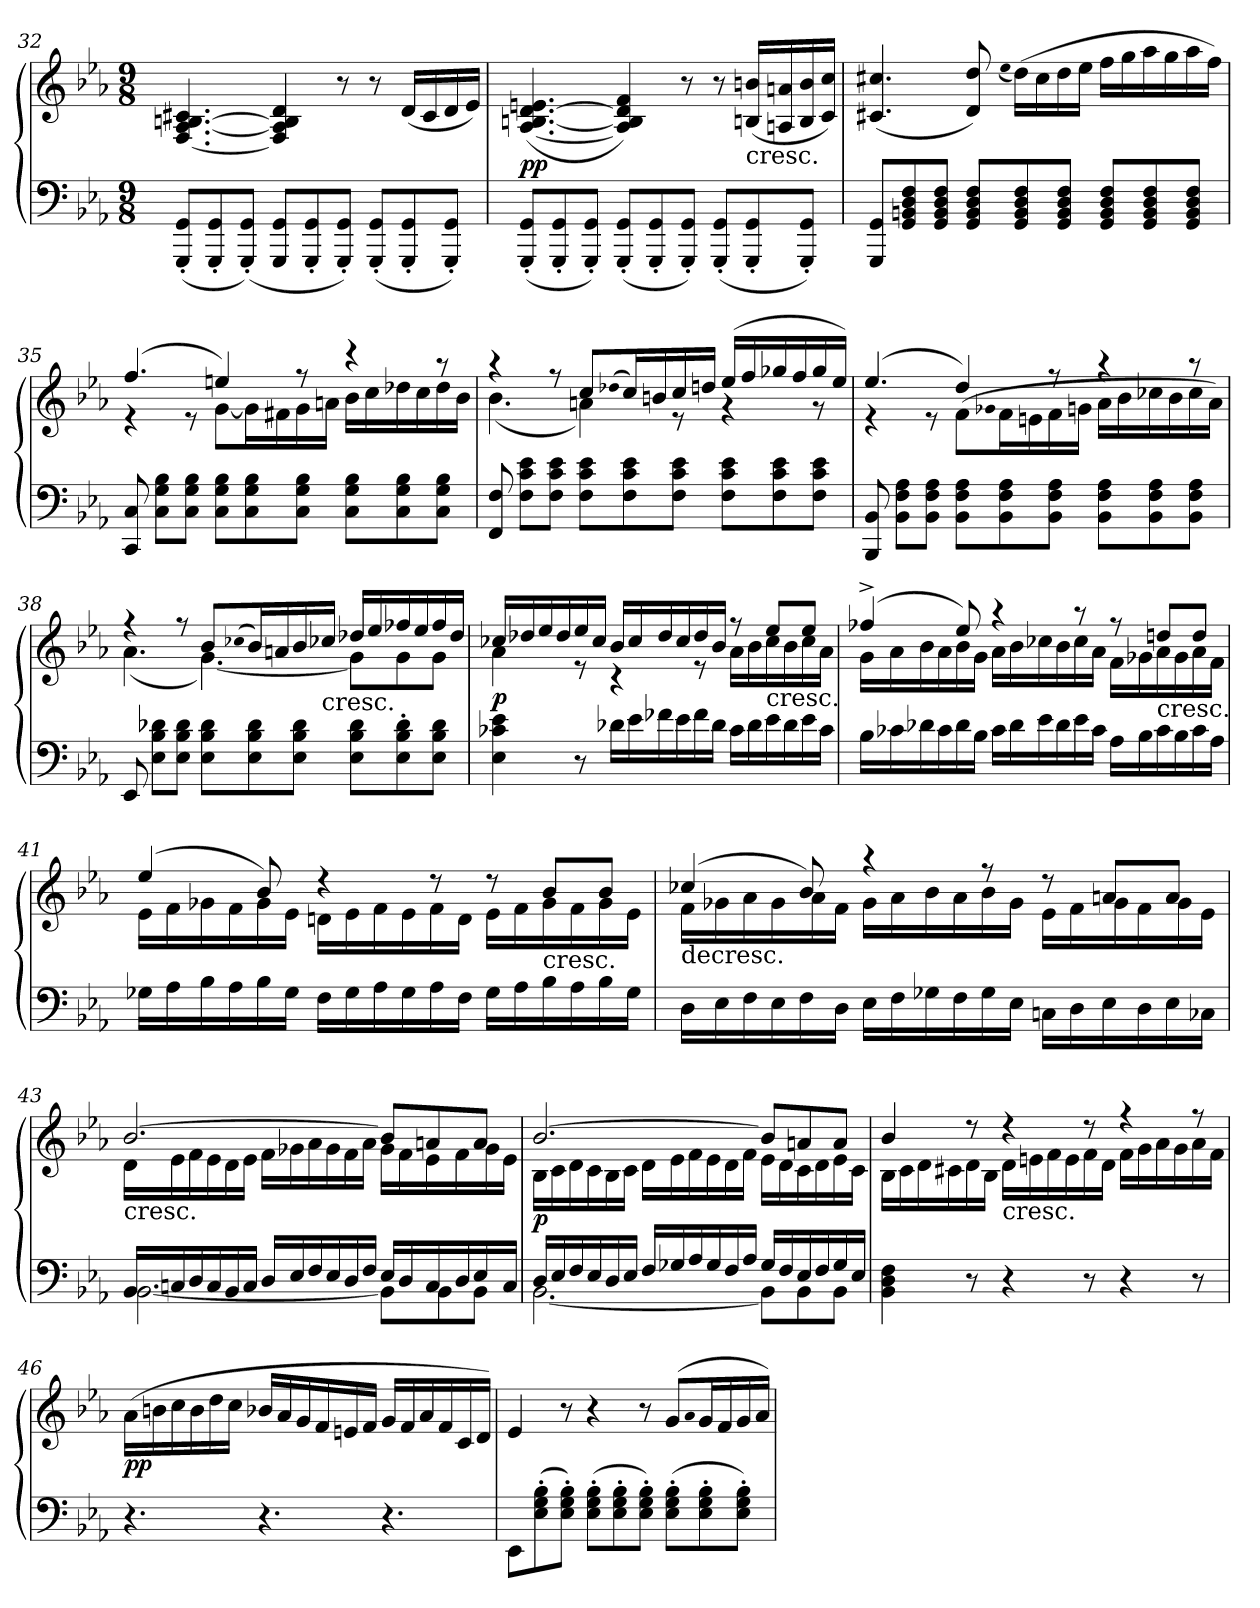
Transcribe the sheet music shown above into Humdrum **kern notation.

**kern	**kern	**dynam
*part1	*part1	*part1
*staff2	*staff1	*staff1/2
*clefF4	*clefG2	*
*k[b-e-a-]	*k[b-e-a-]	*
*E-:	*E-:	*
*M9/8	*M9/8	*
=32	=32	=32
(8GGG'/ 8GG'/L	[4.F/ [4.A-/ [4.Bn/ 4.c#X/	.
8GGG'/ 8GG'/	.	.
(8GGG'/ 8GG'/J)	.	.
8GGG/ 8GG/L	4F]/ 4A-]/ 4B]/ 4d/	.
8GGG'/ 8GG'/	.	.
8GGG'/ 8GG'/J)	8r	.
(8GGG'/ 8GG'/L	8r	.
8GGG'/ 8GG'/	(16d/LL	.
.	16c#/	.
8GGG'/ 8GG'/J)	16d/	.
.	16e-/JJ)	.
=33	=33	=33
(8GGG'/ 8GG'/L	([4.A-/ [4.Bn/ [4.d/ 4.en/	pp
8GGG'/ 8GG'/	.	.
8GGG'/ 8GG'/J)	.	.
(8GGG'/ 8GG'/L	4A-]/ 4B]/ 4d]/ 4f/)	.
8GGG'/ 8GG'/	.	.
8GGG'/ 8GG'/J)	8r	.
(8GGG'/ 8GG'/L	8r	.
!	!LO:TX:c:t=cresc.	!
8GGG'/ 8GG'/	(16Bn/ 16bn/LL	.
.	16An/ 16an/	.
8GGG'/ 8GG'/J)	16B/ 16b/	.
.	16c/ 16cc/JJ)	.
=34	=34	=34
8GGG/ 8GG/L	(4.c#X/ 4.cc#X/	.
8GG/ 8BBn/ 8D/ 8F/	.	.
8GG/ 8BB/ 8D/ 8F/J	.	.
8GG/ 8BB/ 8D/ 8F/L	8d/ 8dd/)	.
.	(qee-	.
8GG/ 8BB/ 8D/ 8F/	(16dd\LL)	.
.	16cc#\	.
8GG/ 8BB/ 8D/ 8F/J	16dd\	.
.	16ee-\JJ	.
8GG/ 8BB/ 8D/ 8F/L	16ff\LL	.
.	16gg\	.
8GG/ 8BB/ 8D/ 8F/	16aa-\	.
.	16gg\	.
8GG/ 8BB/ 8D/ 8F/J	16aa-\	.
.	16ff\JJ)	.
=35	=35	=35
*	*^	*
8CC/ 8C/	(4.ff/	4r	.
8C\ 8G\ 8B-\L	.	.	.
8C\ 8G\ 8B-\J	.	8r	.
8C\ 8G\ 8B-\L	4een/)	[8g\L	.
8C\ 8G\ 8B-\	.	16g\L]	.
.	.	16f#X\	.
8C\ 8G\ 8B-\J	8r	16g\	.
.	.	16an\JJ	.
8C\ 8G\ 8B-\L	4r	16b-\LL	.
.	.	16cc\	.
8C\ 8G\ 8B-\	.	16dd-X\	.
.	.	16cc\	.
8C\ 8G\ 8B-\J	8r	16dd-\	.
.	.	16b-\JJ	.
=36	=36	=36	=36
8FF/ 8F/	4r	(4.b-\	.
8F\ 8c\ 8e-\L	.	.	.
8F\ 8c\ 8e-\J	8r	.	.
8F\ 8c\ 8e-\L	8cc/L	4an\)	.
.	(qdd-X	.	.
8F\ 8c\ 8e-\	16cc/L)	.	.
.	16bn/	.	.
8F\ 8c\ 8e-\J	16cc/	8r	.
.	16ddn/JJ	.	.
8F\ 8c\ 8e-\L	(16ee-/LL	4r	.
.	16ff/	.	.
8F\ 8c\ 8e-\	16gg-X/	.	.
.	16ff/	.	.
8F\ 8c\ 8e-\J	16gg-/	8r	.
.	16ee-/JJ)	.	.
=37	=37	=37	=37
8BBB-/ 8BB-/	(4.ee-/	4r	.
8BB-\ 8F\ 8A-\L	.	.	.
8BB-\ 8F\ 8A-\J	.	8r	.
8BB-\ 8F\ 8A-\L	4dd/)	(8f\L	.
.	.	qg-X	.
8BB-\ 8F\ 8A-\	.	16f\L	.
.	.	16en\	.
8BB-\ 8F\ 8A-\J	8r	16f\	.
.	.	16gn\JJ	.
8BB-\ 8F\ 8A-\L	4r	16a-\LL	.
.	.	16b-\	.
8BB-\ 8F\ 8A-\	.	16cc-X\	.
.	.	16b-\	.
8BB-\ 8F\ 8A-\J	8r	16cc-\	.
.	.	16a-\JJ)	.
=38	=38	=38	=38
8EE-/	4r	(4.a-\	.
8E-\ 8B-\ 8d-X\L	.	.	.
8E-\ 8B-\ 8d-\J	8r	.	.
8E-\ 8B-\ 8d-\L	8b-/L	[4.g\)	.
.	(qcc-X	.	.
8E-\ 8B-\ 8d-\	16b-/L)	.	.
.	16an/	.	.
8E-\ 8B-\ 8d-\J	16b-/	.	.
!	!LO:TX:c:t=cresc.	!	!
.	16cc-X/JJ	.	.
8E-\ 8B-\ 8d-\L	16dd-X/LL	8g\L]	.
.	16ee-/	.	.
8E-'\ 8B-'\ 8d-'\	16ff-X/	8g\	.
.	16ee-/	.	.
8E-\ 8B-\ 8d-\J	16ff-/	8g\J	.
.	16dd-/JJ	.	.
=39	=39	=39	=39
4E-\ 4c-X\ 4e-\	16cc-X/LL	4a-\	p
.	16dd-X/	.	.
.	16ee-/	.	.
.	16dd-/	.	.
8r	16ee-/	8r	.
.	16cc-/JJ	.	.
16d-X\LL	16b-/LL	4r	.
16e-\	16cc-/	.	.
16f-X\	16dd-/	.	.
16e-\	16cc-/	.	.
16f-\	16dd-/	8r	.
16d-\JJ	16b-/JJ	.	.
16c-\LL	8r	16a-\LL	.
16d-\	.	16b-\	.
!	!LO:TX:c:t=cresc.	!	!
16e-\	8ee-/L	16cc-\	.
16d-\	.	16b-\	.
16e-\	8ee-/J	16cc-\	.
16c-\JJ	.	16a-\JJ	.
=40	=40	=40	=40
16B-\LL	(4ff-X^/	16g\LL	.
16c-X\	.	16a-\	.
16d-X\	.	16b-\	.
16c-\	.	16a-\	.
16d-\	8ee-/)	16b-\	.
16B-\JJ	.	16g\JJ	.
16c-\LL	4r	16a-\LL	.
16d-\	.	16b-\	.
16e-\	.	16cc-X\	.
16d-\	.	16b-\	.
16e-\	8r	16cc-\	.
16c-\JJ	.	16a-\JJ	.
16A-\LL	8r	16f\LL	.
16B-\	.	16g-X\	.
!	!LO:TX:c:t=cresc.	!	!
16c-\	8ddn/L	16a-\	.
16B-\	.	16g-\	.
16c-\	8dd/J	16a-\	.
16A-\JJ	.	16f\JJ	.
=41	=41	=41	=41
16G-X\LL	(4ee-/	16e-\LL	.
16A-\	.	16f\	.
16B-\	.	16g-X\	.
16A-\	.	16f\	.
16B-\	8b-/)	16g-\	.
16G-\JJ	.	16e-\JJ	.
16F\LL	4r	16dn\LL	.
16G-\	.	16e-\	.
16A-\	.	16f\	.
16G-\	.	16e-\	.
16A-\	8r	16f\	.
16F\JJ	.	16d\JJ	.
16G-\LL	8r	16e-\LL	.
16A-\	.	16f\	.
!	!LO:TX:c:t=cresc.	!	!
16B-\	8b-/L	16g-\	.
16A-\	.	16f\	.
16B-\	8b-/J	16g-\	.
16G-\JJ	.	16e-\JJ	.
=42	=42	=42	=42
!	!LO:TX:c:t=decresc.	!	!
16D\LL	(4cc-X/	16f\LL	.
16E-\	.	16g-X\	.
16F\	.	16a-\	.
16E-\	.	16g-\	.
16F\	8b-/)	16a-\	.
16D\JJ	.	16f\JJ	.
16E-\LL	4r	16g-\LL	.
16F\	.	16a-\	.
16G-X\	.	16b-\	.
16F\	.	16a-\	.
16G-\	8r	16b-\	.
16E-\JJ	.	16g-\JJ	.
16Cn\LL	8r	16e-\LL	.
16D\	.	16f\	.
16E-\	8an/L	16g-\	.
16D\	.	16f\	.
16E-\	8a/J	16g-\	.
16C-X\JJ	.	16e-\JJ	.
=43	=43	=43	=43
*^	*	*	*
!	!	!LO:TX:c:t=cresc.	!	!
16BB-/LL	[2.BB-\	[2.b-/	16d\LL	.
16Cn/	.	.	16e-\	.
16D/	.	.	16f\	.
16C/	.	.	16e-\	.
16BB-/	.	.	16d\	.
16C/JJ	.	.	16e-\JJ	.
16D/LL	.	.	16f\LL	.
16E-/	.	.	16g-X\	.
16F/	.	.	16a-\	.
16E-/	.	.	16g-\	.
16D/	.	.	16f\	.
16F/JJ	.	.	16a-\JJ	.
16E-/LL	8BB-\L]	8b-/L]	16g-\LL	.
16D/	.	.	16f\	.
16C/	8BB-\	8an/	16e-\	.
16D/	.	.	16f\	.
16E-/	8BB-\J	8a/J	16g-\	.
16C/JJ	.	.	16e-\JJ	.
=44	=44	=44	=44	=44
16D/LL	[2.BB-\	[2.b-/	16B-\LL	p
16E-/	.	.	16c\	.
16F/	.	.	16d\	.
16E-/	.	.	16c\	.
16D/	.	.	16B-\	.
16E-/JJ	.	.	16c\JJ	.
16F/LL	.	.	16d\LL	.
16G-X/	.	.	16e-\	.
16A-/	.	.	16f\	.
16G-/	.	.	16e-\	.
16F/	.	.	16d\	.
16A-/JJ	.	.	16f\JJ	.
16G-/LL	8BB-\L]	8b-/L]	16e-\LL	.
16F/	.	.	16d\	.
16E-/	8BB-\	8an/	16c\	.
16F/	.	.	16d\	.
16G-/	8BB-\J	8a/J	16e-\	.
16E-/JJ	.	.	16c\JJ	.
*v	*v	*	*	*
=45	=45	=45	=45
4BB-\ 4D\ 4F\	4b-/	16B-\LL	.
.	.	16c\	.
.	.	16d\	.
.	.	16c#X\	.
8r	8r	16d\	.
.	.	16B-\JJ	.
!	!LO:TX:c:t=cresc.	!	!
4r	4r	16d\LL	.
.	.	16en\	.
.	.	16f\	.
.	.	16e\	.
8r	8r	16f\	.
.	.	16d\JJ	.
4r	4r	16f\LL	.
.	.	16g\	.
.	.	16a-\	.
.	.	16g\	.
8r	8r	16a-\	.
.	.	16f\JJ	.
*	*v	*v	*
=46	=46	=46
4.r	(16a-\LL	pp
.	16bn\	.
.	16cc\	.
.	16b\	.
.	16dd\	.
.	16cc\JJ	.
4.r	16b-X/LL	.
.	16a-/	.
.	16g/	.
.	16f/	.
.	16en/	.
.	16f/JJ	.
4.r	16g/LL	.
.	16f/	.
.	16a-/	.
.	16f/	.
.	16c/	.
.	16d/JJ)	.
=47	=47	=47
8EE-\L	4e-/	.
(8E-'\ 8G'\ 8B-'\	.	.
8E-'\ 8G'\ 8B-'\J)	8r	.
(8E-'\ 8G'\ 8B-'\L	4r	.
8E-'\ 8G'\ 8B-'\	.	.
8E-'\ 8G'\ 8B-'\J)	8r	.
(8E-'\ 8G'\ 8B-'\L	(8g/L	.
.	qa-	.
8E-'\ 8G'\ 8B-'\	16g/L	.
.	16f/	.
8E-'\ 8G'\ 8B-'\J)	16g/	.
.	16a-/JJ)	.
=	=	=
*-	*-	*-
